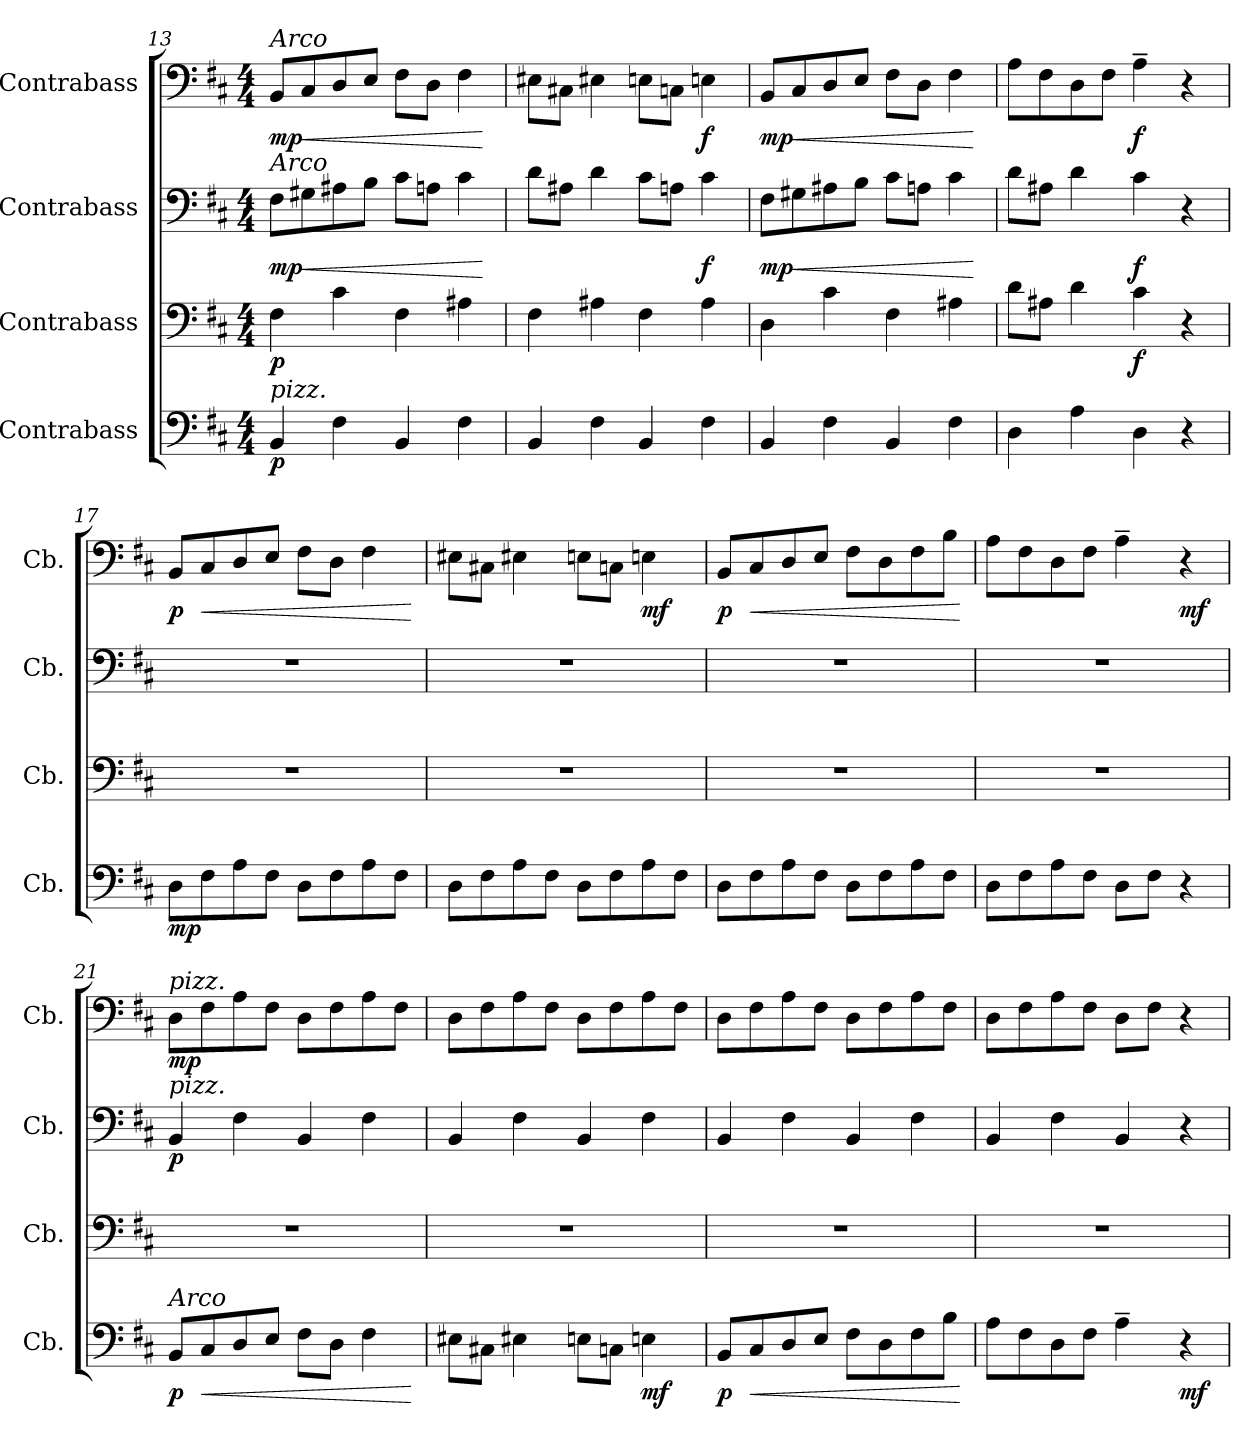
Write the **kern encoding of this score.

**kern	**dynam	**kern	**dynam	**kern	**dynam	**kern	**dynam
*part4	*part4	*part3	*part3	*part2	*part2	*part1	*part1
*staff4	*staff4	*staff3	*staff3	*staff2	*staff2	*staff1	*staff1
*I"Contrabass	*	*I"Contrabass	*	*I"Contrabass	*	*I"Contrabass	*
*I'Cb.	*	*I'Cb.	*	*I'Cb.	*	*I'Cb.	*
*clefF4	*	*clefF4	*	*clefF4	*	*clefF4	*
*ITrd7c12	*	*ITrd7c12	*	*ITrd7c12	*	*ITrd7c12	*
*k[f#c#]	*	*k[f#c#]	*	*k[f#c#]	*	*k[f#c#]	*
*M4/4	*	*M4/4	*	*M4/4	*	*M4/4	*
=13	=13	=13	=13	=13	=13	=13	=13
!	!	!	!	!	!	!LO:TX:a:i:t=Arco	!
!	!	!	!	!LO:TX:a:i:t=Arco	!	!	!
!LO:TX:a:i:t=pizz.	!	!	!	!	!	!	!
!	!LO:DY:b	!	!LO:DY:b	!	!LO:DY:b	!	!LO:DY:b
4BBB/	p	4FF#\	p	8FF#\L	mp	8BBB/L	mp
!	!	!	!	!	!LO:HP:b	!	!LO:HP:b
.	.	.	.	8GG#X\	<	8CC#/	<
4FF#\	.	4C#\	.	8AA#X\	.	8DD/	.
.	.	.	.	8BB\J	.	8EE/J	.
4BBB/	.	4FF#\	.	8C#\L	.	8FF#\L	.
.	.	.	.	8AAn\J	.	8DD\J	.
4FF#\	.	4AA#X\	.	4C#\	.	4FF#\	.
.	.	.	.	.	[	.	[
!!LO:PB:g=z
=14	=14	=14	=14	=14	=14	=14	=14
4BBB/	.	4FF#\	.	8D\L	.	8EE#X\L	.
.	.	.	.	8AA#X\J	.	8CC#X\J	.
4FF#\	.	4AA#X\	.	4D\	.	4EE#X\	.
4BBB/	.	4FF#\	.	8C#\L	.	8EEn\L	.
.	.	.	.	8AAn\J	.	8CCn\J	.
!	!	!	!	!	!LO:DY:b	!	!LO:DY:b
4FF#\	.	4AA#\	.	4C#\	f	4EEn\	f
=15	=15	=15	=15	=15	=15	=15	=15
!	!	!	!	!	!LO:DY:b	!	!LO:DY:b
4BBB/	.	4DD\	.	8FF#\L	mp	8BBB/L	mp
!	!	!	!	!	!LO:HP:b	!	!LO:HP:b
.	.	.	.	8GG#X\	<	8CC#/	<
4FF#\	.	4C#\	.	8AA#X\	.	8DD/	.
.	.	.	.	8BB\J	.	8EE/J	.
4BBB/	.	4FF#\	.	8C#\L	.	8FF#\L	.
.	.	.	.	8AAn\J	.	8DD\J	.
4FF#\	.	4AA#X\	.	4C#\	.	4FF#\	.
.	.	.	.	.	[	.	[
=16	=16	=16	=16	=16	=16	=16	=16
4DD\	.	8D\L	.	8D\L	.	8AA\L	.
.	.	8AA#X\J	.	8AA#X\J	.	8FF#\	.
4AA\	.	4D\	.	4D\	.	8DD\	.
.	.	.	.	.	.	8FF#\J	.
!	!	!	!LO:DY:b	!	!LO:DY:b	!	!LO:DY:b
4DD\	.	4C#\	f	4C#\	f	4AA~\	f
4r	.	4r	.	4r	.	4r	.
=17	=17	=17	=17	=17	=17	=17	=17
!	!LO:DY:b	!	!	!	!	!	!LO:DY:b
8DD\L	mp	1r	.	1r	.	8BBB/L	p
!	!	!	!	!	!	!	!LO:HP:b
8FF#\	.	.	.	.	.	8CC#/	<
8AA\	.	.	.	.	.	8DD/	.
8FF#\J	.	.	.	.	.	8EE/J	.
8DD\L	.	.	.	.	.	8FF#\L	.
8FF#\	.	.	.	.	.	8DD\J	.
8AA\	.	.	.	.	.	4FF#\	.
8FF#\J	.	.	.	.	.	.	.
.	.	.	.	.	.	.	[
!!LO:LB:g=z
=18	=18	=18	=18	=18	=18	=18	=18
8DD\L	.	1r	.	1r	.	8EE#X\L	.
8FF#\	.	.	.	.	.	8CC#X\J	.
8AA\	.	.	.	.	.	4EE#X\	.
8FF#\J	.	.	.	.	.	.	.
8DD\L	.	.	.	.	.	8EEn\L	.
8FF#\	.	.	.	.	.	8CCn\J	.
!	!	!	!	!	!	!	!LO:DY:b
8AA\	.	.	.	.	.	4EEn\	mf
8FF#\J	.	.	.	.	.	.	.
=19	=19	=19	=19	=19	=19	=19	=19
!	!	!	!	!	!	!	!LO:DY:b
8DD\L	.	1r	.	1r	.	8BBB/L	p
!	!	!	!	!	!	!	!LO:HP:b
8FF#\	.	.	.	.	.	8CC#/	<
8AA\	.	.	.	.	.	8DD/	.
8FF#\J	.	.	.	.	.	8EE/J	.
8DD\L	.	.	.	.	.	8FF#\L	.
8FF#\	.	.	.	.	.	8DD\	.
8AA\	.	.	.	.	.	8FF#\	.
8FF#\J	.	.	.	.	.	8BB\J	.
.	.	.	.	.	.	.	[
=20	=20	=20	=20	=20	=20	=20	=20
8DD\L	.	1r	.	1r	.	8AA\L	.
8FF#\	.	.	.	.	.	8FF#\	.
8AA\	.	.	.	.	.	8DD\	.
8FF#\J	.	.	.	.	.	8FF#\J	.
8DD\L	.	.	.	.	.	4AA~\	.
8FF#\J	.	.	.	.	.	.	.
!	!	!	!	!	!	!	!LO:DY:b
4r	.	.	.	.	.	4r	mf
=21	=21	=21	=21	=21	=21	=21	=21
!	!	!	!	!	!	!LO:TX:a:i:t=pizz.	!
!	!	!	!	!LO:TX:a:i:t=pizz.	!	!	!
!LO:TX:a:i:t=Arco	!	!	!	!	!	!	!
!	!LO:DY:b	!	!	!	!LO:DY:b	!	!LO:DY:b
8BBB/L	p	1r	.	4BBB/	p	8DD\L	mp
!	!LO:HP:b	!	!	!	!	!	!
8CC#/	<	.	.	.	.	8FF#\	.
8DD/	.	.	.	4FF#\	.	8AA\	.
8EE/J	.	.	.	.	.	8FF#\J	.
8FF#\L	.	.	.	4BBB/	.	8DD\L	.
8DD\J	.	.	.	.	.	8FF#\	.
4FF#\	.	.	.	4FF#\	.	8AA\	.
.	.	.	.	.	.	8FF#\J	.
.	[	.	.	.	.	.	.
!!LO:LB:g=z
=22	=22	=22	=22	=22	=22	=22	=22
8EE#X\L	.	1r	.	4BBB/	.	8DD\L	.
8CC#X\J	.	.	.	.	.	8FF#\	.
4EE#X\	.	.	.	4FF#\	.	8AA\	.
.	.	.	.	.	.	8FF#\J	.
8EEn\L	.	.	.	4BBB/	.	8DD\L	.
8CCn\J	.	.	.	.	.	8FF#\	.
!	!LO:DY:b	!	!	!	!	!	!
4EEn\	mf	.	.	4FF#\	.	8AA\	.
.	.	.	.	.	.	8FF#\J	.
=23	=23	=23	=23	=23	=23	=23	=23
!	!LO:DY:b	!	!	!	!	!	!
8BBB/L	p	1r	.	4BBB/	.	8DD\L	.
!	!LO:HP:b	!	!	!	!	!	!
8CC#/	<	.	.	.	.	8FF#\	.
8DD/	.	.	.	4FF#\	.	8AA\	.
8EE/J	.	.	.	.	.	8FF#\J	.
8FF#\L	.	.	.	4BBB/	.	8DD\L	.
8DD\	.	.	.	.	.	8FF#\	.
8FF#\	.	.	.	4FF#\	.	8AA\	.
8BB\J	.	.	.	.	.	8FF#\J	.
.	[	.	.	.	.	.	.
=24	=24	=24	=24	=24	=24	=24	=24
8AA\L	.	1r	.	4BBB/	.	8DD\L	.
8FF#\	.	.	.	.	.	8FF#\	.
8DD\	.	.	.	4FF#\	.	8AA\	.
8FF#\J	.	.	.	.	.	8FF#\J	.
4AA~\	.	.	.	4BBB/	.	8DD\L	.
.	.	.	.	.	.	8FF#\J	.
!	!LO:DY:b	!	!	!	!	!	!
4r	mf	.	.	4r	.	4r	.
=	=	=	=	=	=	=	=
*-	*-	*-	*-	*-	*-	*-	*-
